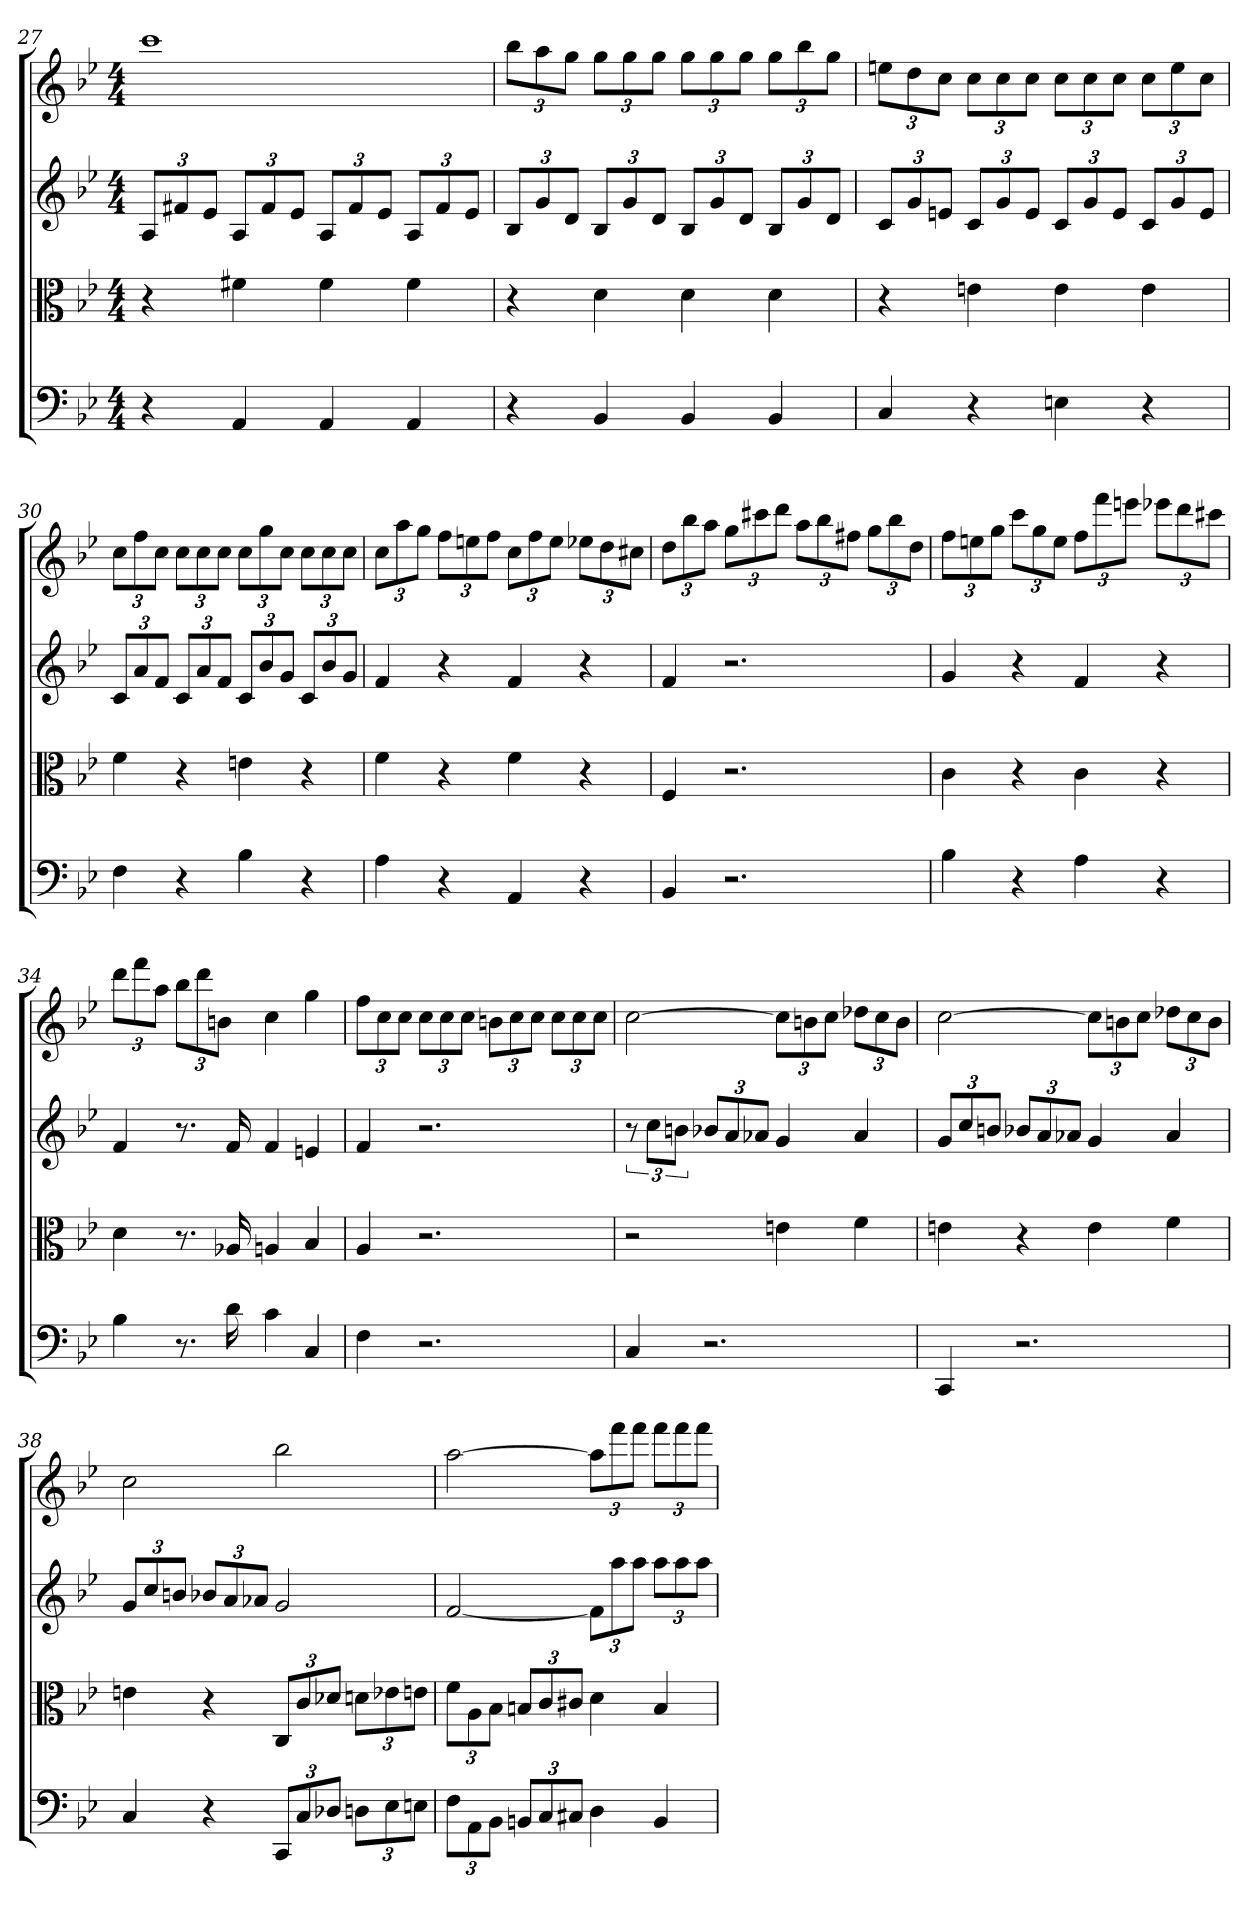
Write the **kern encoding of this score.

**kern	**kern	**kern	**kern
*part4	*part3	*part2	*part1
*staff4	*staff3	*staff2	*staff1
*clefF4	*clefC3	*	*
*k[b-e-]	*k[b-e-]	*k[b-e-]	*k[b-e-]
*B-:	*B-:	*B-:	*B-:
*M4/4	*M4/4	*M4/4	*M4/4
=27	=27	=27	=27
4r	4r	12AL	1ccc
.	.	12f#X	.
.	.	12e-J	.
4AA	4f#X	12AL	.
.	.	12f#	.
.	.	12e-J	.
4AA	4f#	12AL	.
.	.	12f#	.
.	.	12e-J	.
4AA	4f#	12AL	.
.	.	12f#	.
.	.	12e-J	.
=28	=28	=28	=28
4r	4r	12B-L	12bb-L
.	.	12g	12aa
.	.	12dJ	12ggJ
4BB-	4d	12B-L	12ggL
.	.	12g	12gg
.	.	12dJ	12ggJ
4BB-	4d	12B-L	12ggL
.	.	12g	12gg
.	.	12dJ	12ggJ
4BB-	4d	12B-L	12ggL
.	.	12g	12bb-
.	.	12dJ	12ggJ
=29	=29	=29	=29
4C	4r	12cL	12eenL
.	.	12g	12dd
.	.	12enJ	12ccJ
4r	4en	12cL	12ccL
.	.	12g	12cc
.	.	12eJ	12ccJ
4En	4e	12cL	12ccL
.	.	12g	12cc
.	.	12eJ	12ccJ
4r	4e	12cL	12ccL
.	.	12g	12ee
.	.	12eJ	12ccJ
=30	=30	=30	=30
4F	4f	12cL	12ccL
.	.	12a	12ff
.	.	12fJ	12ccJ
4r	4r	12cL	12ccL
.	.	12a	12cc
.	.	12fJ	12ccJ
4B-	4en	12cL	12ccL
.	.	12b-	12gg
.	.	12gJ	12ccJ
4r	4r	12cL	12ccL
.	.	12b-	12cc
.	.	12gJ	12ccJ
=31	=31	=31	=31
4A	4f	4f	12ccL
.	.	.	12aa
.	.	.	12ggJ
4r	4r	4r	12ffL
.	.	.	12een
.	.	.	12ffJ
4AA	4f	4f	12ccL
.	.	.	12ff
.	.	.	12eeJ
4r	4r	4r	12ee-XL
.	.	.	12dd
.	.	.	12cc#XJ
=32	=32	=32	=32
4BB-	4F	4f	12ddL
.	.	.	12bb-
.	.	.	12aaJ
2.r	2.r	2.r	12ggL
.	.	.	12ccc#X
.	.	.	12dddJ
.	.	.	12aaL
.	.	.	12bb-
.	.	.	12ff#XJ
.	.	.	12ggL
.	.	.	12bb-
.	.	.	12ddJ
=33	=33	=33	=33
4B-	4c	4g	12ffL
.	.	.	12een
.	.	.	12ggJ
4r	4r	4r	12cccL
.	.	.	12gg
.	.	.	12eeJ
4A	4c	4f	12ffL
.	.	.	12fff
.	.	.	12eeenJ
4r	4r	4r	12eee-XL
.	.	.	12ddd
.	.	.	12ccc#XJ
=34	=34	=34	=34
4B-	4d	4f	12dddL
.	.	.	12fff
.	.	.	12aaJ
8.r	8.r	8.r	12bb-L
.	.	.	12ddd
.	.	.	12bnJ
16d	16A-X	16f	.
4c	4An	4f	4cc
4C	4B-	4en	4gg
=35	=35	=35	=35
4F	4A	4f	12ffL
.	.	.	12cc
.	.	.	12ccJ
2.r	2.r	2.r	12ccL
.	.	.	12cc
.	.	.	12ccJ
.	.	.	12bnL
.	.	.	12cc
.	.	.	12ccJ
.	.	.	12ccL
.	.	.	12cc
.	.	.	12ccJ
=36	=36	=36	=36
4C	2r	12r	[2cc
.	.	12ccL	.
.	.	12bnJ	.
2.r	.	12b-XL	.
.	.	12a	.
.	.	12a-XJ	.
.	4en	4g	12ccL]
.	.	.	12bn
.	.	.	12ccJ
.	4f	4a-	12dd-XL
.	.	.	12cc
.	.	.	12bJ
=37	=37	=37	=37
4CC	4en	12gL	[2cc
.	.	12cc	.
.	.	12bnJ	.
2.r	4r	12b-XL	.
.	.	12a	.
.	.	12a-XJ	.
.	4e	4g	12ccL]
.	.	.	12bn
.	.	.	12ccJ
.	4f	4a-	12dd-XL
.	.	.	12cc
.	.	.	12bJ
=38	=38	=38	=38
4C	4en	12gL	2cc
.	.	12cc	.
.	.	12bnJ	.
4r	4r	12b-XL	.
.	.	12a	.
.	.	12a-XJ	.
12CC/L	12C/L	2g	2bb-
12C/	12c/	.	.
12D-X/J	12d-X/J	.	.
12Dn\L	12dn\L	.	.
12E-\	12e-X\	.	.
12En\J	12en\J	.	.
=39	=39	=39	=39
12F\L	12f\L	[2f	[2aa
12AA\	12A\	.	.
12BB-\J	12B-\J	.	.
12BBn/L	12Bn/L	.	.
12C/	12c/	.	.
12C#X/J	12c#X/J	.	.
4D	4d	12fL]	12aaL]
.	.	12aa	12fff
.	.	12aaJ	12fffJ
4BB	4B	12aaL	12fffL
.	.	12aa	12fff
.	.	12aaJ	12fffJ
=	=	=	=
*-	*-	*-	*-
